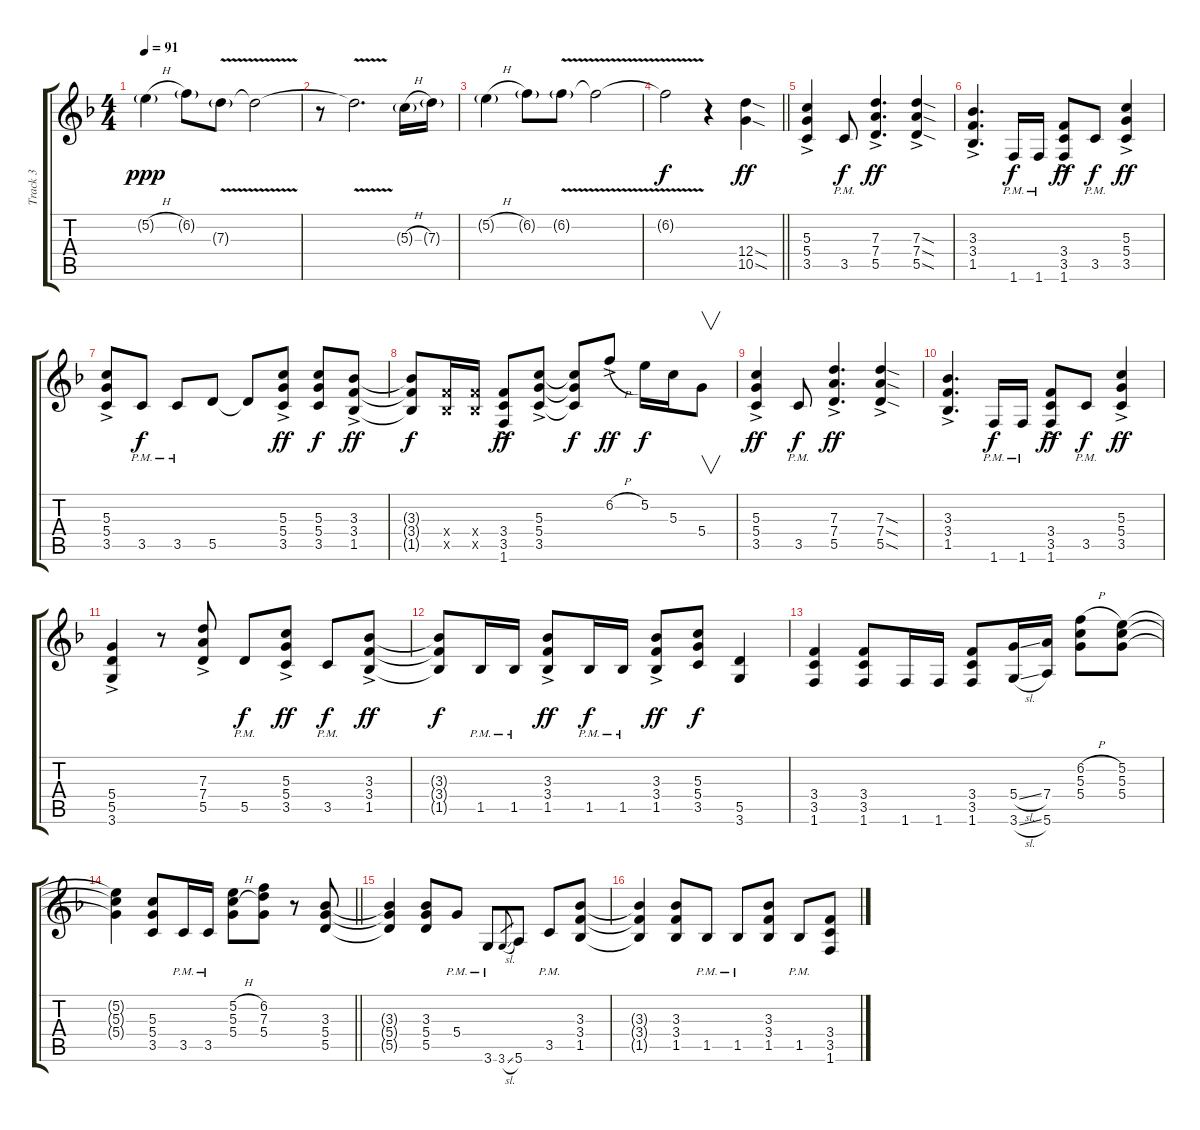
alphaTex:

\track ("Track 3" "Track 3") {instrument distortionguitar}
\staff {score tabs}
\tuning (E4 B3 G3 D3 A2 E2) {hide}
\ts (4 4)
\tempo 91
\clef g2
\ks f
5.2{h g}.4{dy ppp} 6.2{g}.8 7.3{v g}.8 7.3{v t}.2 |
r.8 7.3{v t}.2{d} 5.3{h g}.16 7.3{g}.16 |
5.2{h g}.4 6.2{g}.8 6.2{v g}.8 6.2{v t}.2 |
\barLineRight lightlight
6.2{v t}.2{dy f} r.4 (12.4{sod} 10.5{sod}).4{dy ff} |
(5.3{ac} 5.4{ac} 3.5{ac}).4 3.5{pm}.8{dy f} (7.3{ac} 7.4{ac} 5.5{ac}).4{d dy ff} (7.3{sod ac} 7.4{sod ac} 5.5{sod ac}).4 |
(3.3{ac} 3.4{ac} 1.5{ac}).4{d} 1.6{pm}.16{dy f} 1.6{pm}.16 (3.4{ac} 3.5{ac} 1.6{ac}).8{dy ff} 3.5{pm}.8{dy f} (5.3{ac} 5.4{ac} 3.5{ac}).4{dy ff} |
(5.3{ac} 5.4{ac} 3.5{ac}).8 3.5{pm}.8{dy f} 3.5{pm}.8 5.5.8 5.5{t}.8 (5.3{ac} 5.4{ac} 3.5{ac}).8{dy ff} (5.3 5.4 3.5).8{dy f} (3.3{ac} 3.4{ac} 1.5{ac}).8{dy ff} |
(3.3{t} 3.4{t} 1.5{t}).8{dy f} (3.4{x} 1.5{x}).16 (3.4{x} 1.5{x}).16 (3.4{ac} 3.5{ac} 1.6{ac}).8{dy ff} (5.3{ac} 5.4{ac} 3.5{ac}).8 (5.3{t} 5.4{t} 3.5{t}).8{dy f} 6.2{h ac}.8{dy ff} 5.2.16{dy f} 5.3.16 5.4.8{v} |
(5.3{ac} 5.4{ac} 3.5{ac}).4{dy ff} 3.5{pm}.8{dy f} (7.3{ac} 7.4{ac} 5.5{ac}).4{d dy ff} (7.3{sod ac} 7.4{sod ac} 5.5{sod ac}).4 |
(3.3{ac} 3.4{ac} 1.5{ac}).4{d} 1.6{pm}.16{dy f} 1.6{pm}.16 (3.4{ac} 3.5{ac} 1.6{ac}).8{dy ff} 3.5{pm}.8{dy f} (5.3{ac} 5.4{ac} 3.5{ac}).4{dy ff} |
(5.4{ac} 5.5{ac} 3.6{ac}).4 r.8 (7.3{ac} 7.4{ac} 5.5{ac}).8 5.5{pm}.8{dy f} (5.3{ac} 5.4{ac} 3.5{ac}).8{dy ff} 3.5{pm}.8{dy f} (3.3{ac} 3.4{ac} 1.5{ac}).8{dy ff} |
(3.3{t} 3.4{t} 1.5{t}).8{dy f} 1.5{pm}.16 1.5{pm}.16 (3.3{ac} 3.4{ac} 1.5{ac}).8{dy ff} 1.5{pm}.16{dy f} 1.5{pm}.16 (3.3{ac} 3.4{ac} 1.5{ac}).8{dy ff} (5.3 5.4 3.5).8{dy f} (5.5 3.6).4 |
(3.4 3.5 1.6).4 (3.4 3.5 1.6).8 1.6.16 1.6.16 (3.4 3.5 1.6).8 (5.4{sl} 3.6{sl}).16 (7.4 5.6).16 (6.2{h} 5.3 5.4).8 (5.2 5.3 5.4).8 |
\barLineRight lightlight
(5.2{t} 5.3{t} 5.4{t}).4 (5.3 5.4 3.5).8 3.5{pm}.16 3.5{pm}.16 (5.2{h} 5.3{h} 5.4).8 (6.2 7.3 5.4).8 r.8 (3.3 5.4 5.5).8 |
(3.3{t} 5.4{t} 5.5{t}).4 (3.3 5.4 5.5).8 5.4{pm}.8 3.6{pm}.8 3.6{sl}.8{gr} 5.6.8 3.5{pm}.8 (3.3 3.4 1.5).8 |
(3.3{t} 3.4{t} 1.5{t}).4 (3.3 3.4 1.5).8 1.5{pm}.8 1.5{pm}.8 (3.3 3.4 1.5).8 1.5{pm}.8 (3.4 3.5 1.6).8
